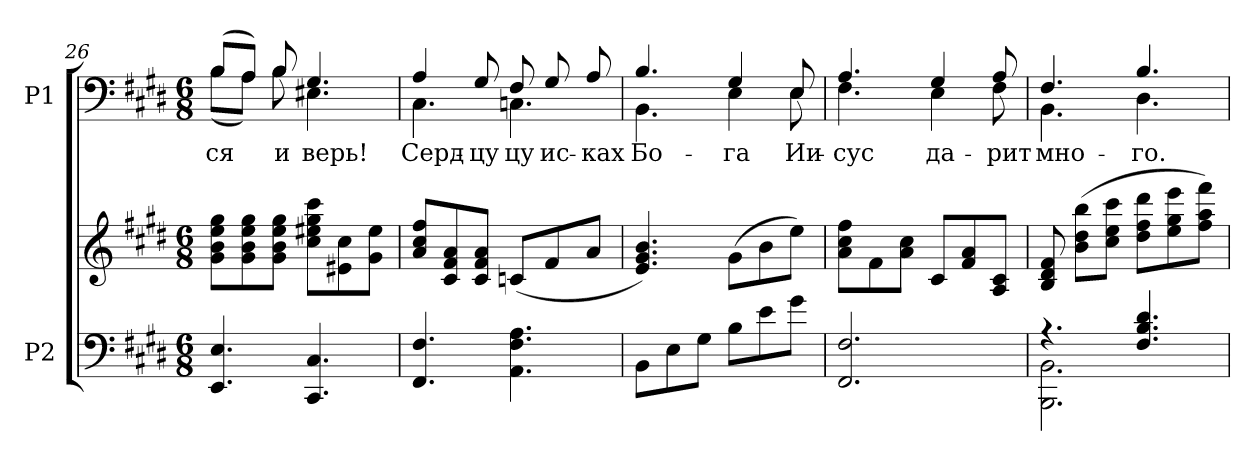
**kern	**kern	**kern	**text
*part2	*part2	*part1	*part1
*staff3	*staff2	*staff1	*staff1
*I"P2	*	*I"P1	*
*clefF4	*clefG2	*clefF4	*
*k[f#c#g#d#]	*k[f#c#g#d#]	*k[f#c#g#d#]	*
*E:	*E:	*E:	*
*M6/8	*M6/8	*M6/8	*
=26	=26	=26	=26
*	*	*^	*
!	!	!	!	!LO:LY:b:color=#000000
4.EEi/ 4.Ei	8g#i\ 8bi 8eei 8gg#iL	(8Bi/L	(8Bi\L	ся
.	8g#i\ 8bi 8eei 8gg#i	8Ai/J)	8Ai\J)	.
!	!	!	!	!LO:LY:b:color=#000000
.	8g#i\ 8bi 8eei 8gg#iJ	8Bi/	8Bi\	и
!	!	!	!	!LO:LY:b:color=#000000
4.CC#i/ 4.C#i	8cc#i\ 8ee#Xi 8gg#i 8ccc#iL	4.G#i/	4.E#Xi\	верь!
.	8e#Xi\ 8cc#i	.	.	.
.	8g#i\ 8ee#iJ	.	.	.
=27	=27	=27	=27	=27
!	!	!	!	!LO:LY:a:color=#000000
!	!	!	!	!LO:LY:b:color=#000000
4.FF#i/ 4.F#i	8ai/ 8cc#i 8ff#iL	4Ai/	4.C#i\	Серд-
.	8c#i/ 8f#i 8ai	.	.	.
!	!	!	!	!LO:LY:a:color=#000000
.	8c#i/ 8f#i 8aiJ	8G#i/	.	цу
!	!	!	!	!LO:LY:a:color=#000000
!	!	!	!	!LO:LY:b:color=#000000
4.AAi\ 4.F#i 4.Ai	(8cni/L	8F#i/	4.Cni\	цу
!	!	!	!	!LO:LY:a:color=#000000
.	8f#i/	8G#i/	.	ис-
!	!	!	!	!LO:LY:a:color=#000000
.	8ai/J	8Ai/	.	ках
=28	=28	=28	=28	=28
!	!	!	!	!LO:LY:a:color=#000000
!	!	!	!	!LO:LY:b:color=#000000
8BBi\L	4.ei/ 4.g#i 4.bi)	4.Bi/	4.BBi\	Бо-
8Ei\	.	.	.	.
8G#i\J	.	.	.	.
!	!	!	!	!LO:LY:a:color=#000000
!	!	!	!	!LO:LY:b:color=#000000
8Bi\L	(8g#i\L	4G#i/	4Ei\	га
8ei\	8bi\	.	.	.
!	!	!	!	!LO:LY:b:color=#000000
8g#i\J	8eei\J)	8Ei/	8Ei\	Ии-
=29	=29	=29	=29	=29
!	!	!	!	!LO:LY:b:color=#000000
2.FF#i/ 2.F#i	8ai\ 8cc#i 8ff#iL	4.Ai/	4.F#i\	сус
.	8f#i\	.	.	.
.	8ai\ 8cc#iJ	.	.	.
!	!	!	!	!LO:LY:b:color=#000000
.	8c#i/L	4G#i/	4Ei\	да-
.	8f#i/ 8ai	.	.	.
!	!	!	!	!LO:LY:b:color=#000000
.	8Ai/ 8c#iJ	8Ai/	8F#i\	рит
!!LO:LB:g=z	!!
=30	=30	=30	=30	=30
*^	*	*	*	*
!	!	!	!	!	!LO:LY:b:color=#000000
4.r	2.BBBi\ 2.BBi	8Bi/ 8d#i 8f#i	4.F#i/	4.BBi\	мно-
.	.	(8bi\ 8dd#i 8bbiL	.	.	.
.	.	8cc#i\ 8eei 8ccc#iJ	.	.	.
!	!	!	!	!	!LO:LY:b:color=#000000
4.F#i/ 4.Bi 4.d#i	.	8dd#i\ 8ff#i 8ddd#iL	4.Bi/	4.D#i\	го.
.	.	8eei\ 8gg#i 8eeei	.	.	.
.	.	8ff#i\ 8aai 8fff#iJ)	.	.	.
*v	*v	*	*v	*v	*
=	=	=	=
*-	*-	*-	*-
